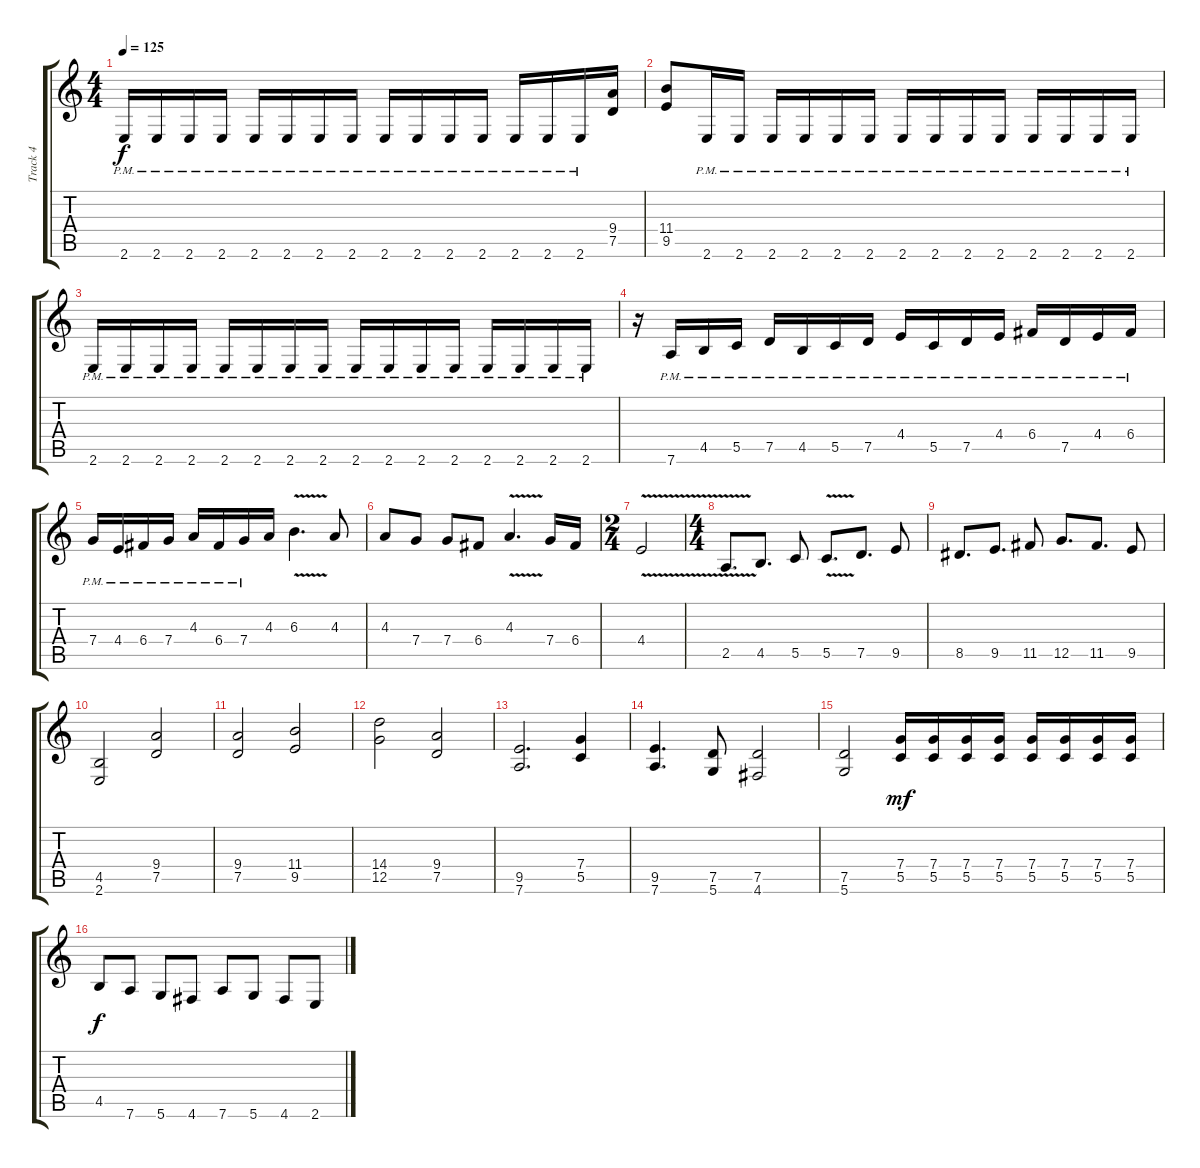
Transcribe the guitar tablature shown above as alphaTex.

\track ("Track 4" "Track 4") {instrument distortionguitar}
\staff {score tabs}
\tuning (D4 A3 F3 C3 G2 D2) {hide}
\ts (4 4)
\tempo 125
\clef g2
\ks c
2.6{pm}.16{dy f} 2.6{pm}.16 2.6{pm}.16 2.6{pm}.16 2.6{pm}.16 2.6{pm}.16 2.6{pm}.16 2.6{pm}.16 2.6{pm}.16 2.6{pm}.16 2.6{pm}.16 2.6{pm}.16 2.6{pm}.16 2.6{pm}.16 2.6{pm}.16 (9.4 7.5).16 |
(11.4 9.5).8 2.6{pm}.16 2.6{pm}.16 2.6{pm}.16 2.6{pm}.16 2.6{pm}.16 2.6{pm}.16 2.6{pm}.16 2.6{pm}.16 2.6{pm}.16 2.6{pm}.16 2.6{pm}.16 2.6{pm}.16 2.6{pm}.16 2.6{pm}.16 |
2.6{pm}.16 2.6{pm}.16 2.6{pm}.16 2.6{pm}.16 2.6{pm}.16 2.6{pm}.16 2.6{pm}.16 2.6{pm}.16 2.6{pm}.16 2.6{pm}.16 2.6{pm}.16 2.6{pm}.16 2.6{pm}.16 2.6{pm}.16 2.6{pm}.16 2.6{pm}.16 |
r.16 7.6{pm}.16 4.5{pm}.16 5.5{pm}.16 7.5{pm}.16 4.5{pm}.16 5.5{pm}.16 7.5{pm}.16 4.4{pm}.16 5.5{pm}.16 7.5{pm}.16 4.4{pm}.16 6.4{pm}.16 7.5{pm}.16 4.4{pm}.16 6.4{pm}.16 |
7.4{pm}.16 4.4{pm}.16 6.4{pm}.16 7.4{pm}.16 4.3{pm}.16 6.4{pm}.16 7.4{pm}.16 4.3.16 6.3{v}.4{d} 4.3.8 |
4.3.8 7.4.8 7.4.8 6.4.8 4.3{v}.4{d} 7.4.16 6.4.16 |
\ts (2 4)
4.4{v}.2 |
\ts (4 4)
2.5{v}.8{d} 4.5.8{d} 5.5.8 5.5{v}.8{d} 7.5.8{d} 9.5.8 |
8.5.8{d} 9.5.8{d} 11.5.8 12.5.8{d} 11.5.8{d} 9.5.8 |
(4.5 2.6).2 (9.4 7.5).2 |
(9.4 7.5).2 (11.4 9.5).2 |
(14.4 12.5).2 (9.4 7.5).2 |
(9.5 7.6).2{d} (7.4 5.5).4 |
(9.5 7.6).4{d} (7.5 5.6).8 (7.5 4.6).2 |
(7.5 5.6).2 (7.4 5.5).16{dy mf} (7.4 5.5).16 (7.4 5.5).16 (7.4 5.5).16 (7.4 5.5).16 (7.4 5.5).16 (7.4 5.5).16 (7.4 5.5).16 |
4.5.8{dy f} 7.6.8 5.6.8 4.6.8 7.6.8 5.6.8 4.6.8 2.6.8
